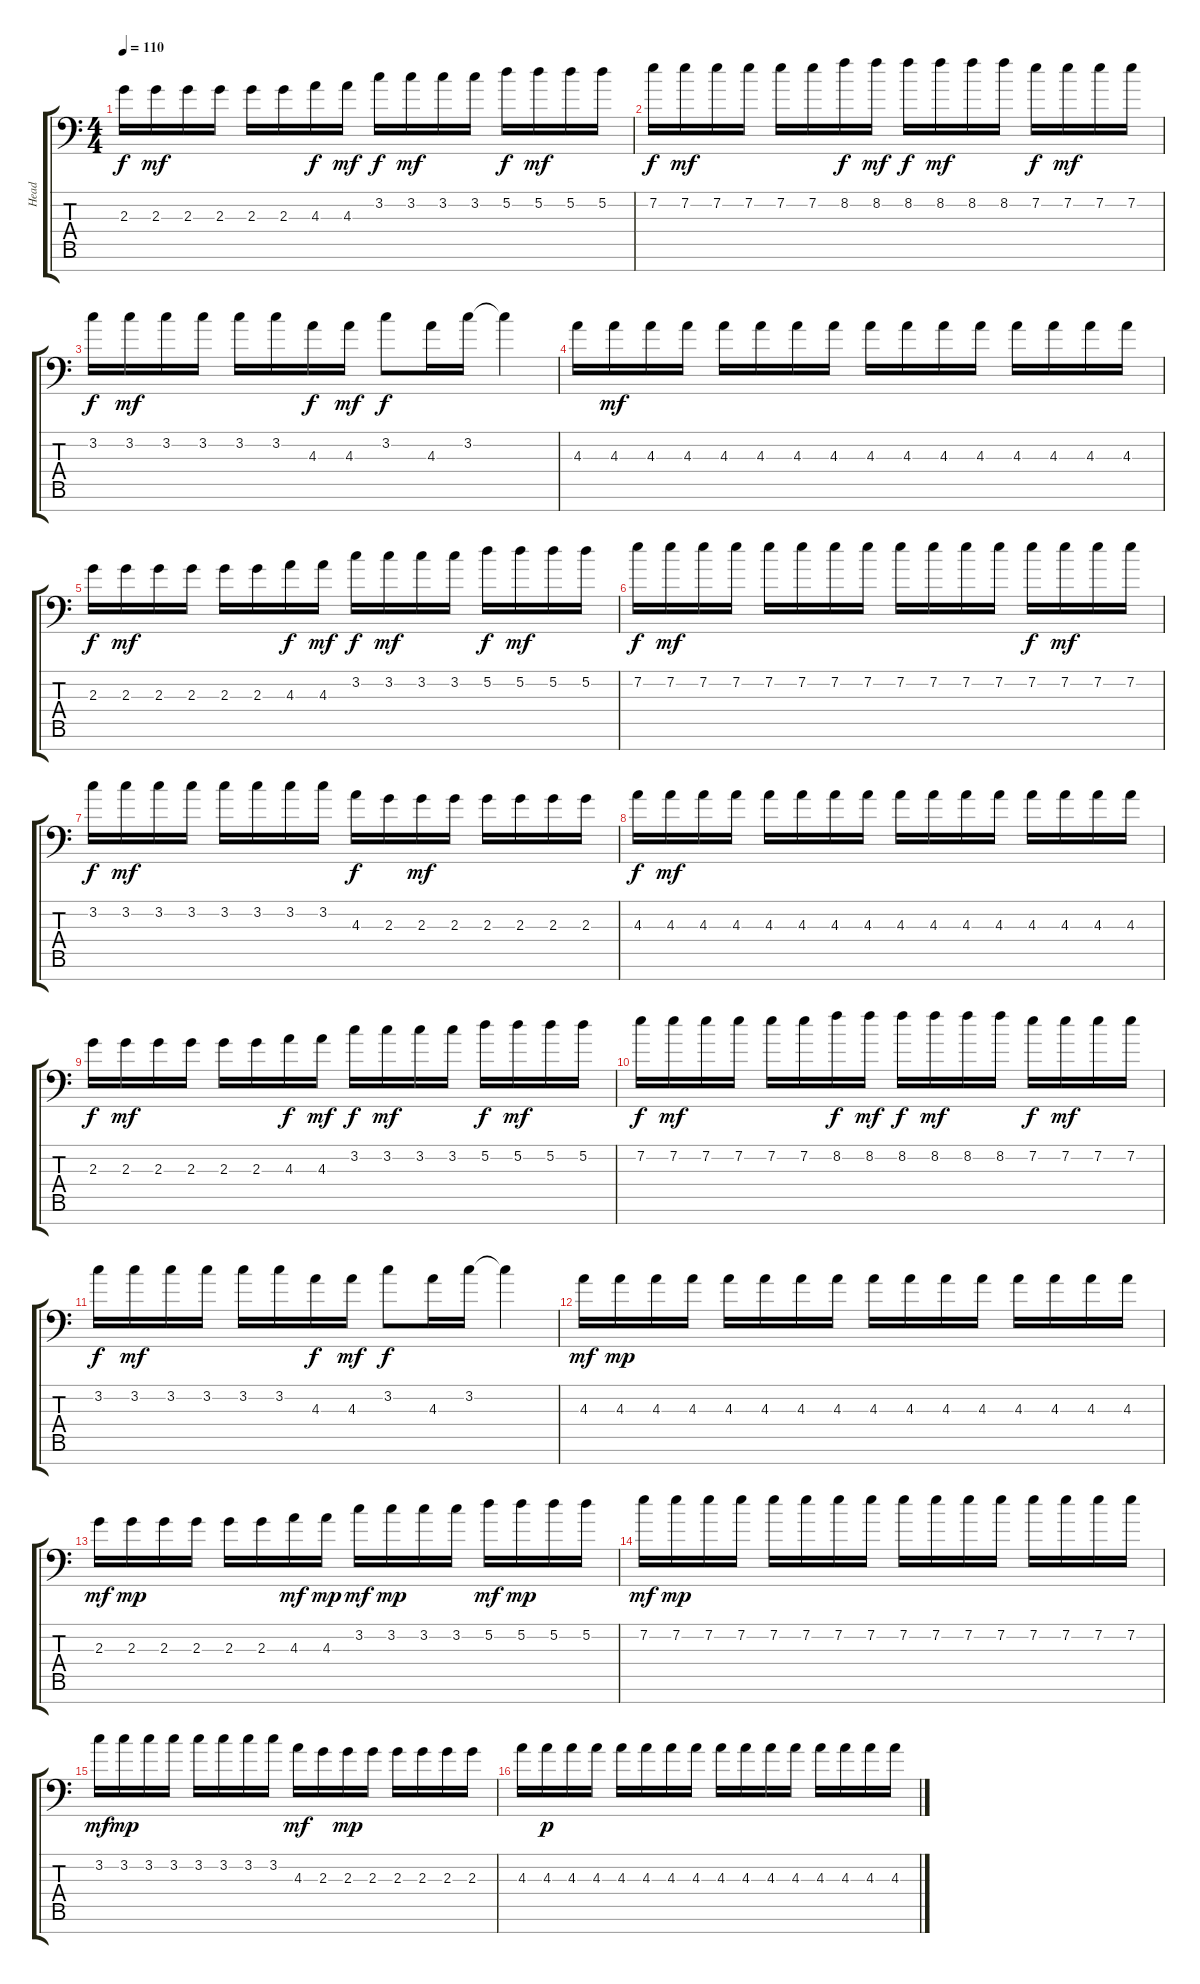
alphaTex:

\track ("Head" "Head") {instrument overdrivenguitar}
\staff {score tabs}
\tuning (D4 A3 F3 C3 G2 D2 A1) {hide}
\ts (4 4)
\tempo 110
\clef f4
\ks c
2.3.16{dy f instrument distortionguitar} 2.3.16{dy mf} 2.3.16 2.3.16 2.3.16 2.3.16 4.3.16{dy f} 4.3.16{dy mf} 3.2.16{dy f} 3.2.16{dy mf} 3.2.16 3.2.16 5.2.16{dy f} 5.2.16{dy mf} 5.2.16 5.2.16 |
7.2.16{dy f instrument distortionguitar} 7.2.16{dy mf} 7.2.16 7.2.16 7.2.16 7.2.16 8.2.16{dy f} 8.2.16{dy mf} 8.2.16{dy f} 8.2.16{dy mf} 8.2.16 8.2.16 7.2.16{dy f} 7.2.16{dy mf} 7.2.16 7.2.16 |
3.2.16{dy f instrument distortionguitar} 3.2.16{dy mf} 3.2.16 3.2.16 3.2.16 3.2.16 4.3.16{dy f} 4.3.16{dy mf} 3.2.8{dy f} 4.3.16 3.2.16 3.2{t}.4 |
4.3.16{instrument distortionguitar} 4.3.16{dy mf} 4.3.16 4.3.16 4.3.16 4.3.16 4.3.16 4.3.16 4.3.16 4.3.16 4.3.16 4.3.16 4.3.16 4.3.16 4.3.16 4.3.16 |
2.3.16{dy f instrument distortionguitar} 2.3.16{dy mf} 2.3.16 2.3.16 2.3.16 2.3.16 4.3.16{dy f} 4.3.16{dy mf} 3.2.16{dy f} 3.2.16{dy mf} 3.2.16 3.2.16 5.2.16{dy f} 5.2.16{dy mf} 5.2.16 5.2.16 |
7.2.16{dy f instrument distortionguitar} 7.2.16{dy mf} 7.2.16 7.2.16 7.2.16 7.2.16 7.2.16 7.2.16 7.2.16 7.2.16 7.2.16 7.2.16 7.2.16{dy f} 7.2.16{dy mf} 7.2.16 7.2.16 |
3.2.16{dy f instrument distortionguitar} 3.2.16{dy mf} 3.2.16 3.2.16 3.2.16 3.2.16 3.2.16 3.2.16 4.3.16{dy f} 2.3.16 2.3.16{dy mf} 2.3.16 2.3.16 2.3.16 2.3.16 2.3.16 |
4.3.16{dy f instrument distortionguitar} 4.3.16{dy mf} 4.3.16 4.3.16 4.3.16 4.3.16 4.3.16 4.3.16 4.3.16 4.3.16 4.3.16 4.3.16 4.3.16 4.3.16 4.3.16 4.3.16 |
2.3.16{dy f instrument distortionguitar} 2.3.16{dy mf} 2.3.16 2.3.16 2.3.16 2.3.16 4.3.16{dy f} 4.3.16{dy mf} 3.2.16{dy f} 3.2.16{dy mf} 3.2.16 3.2.16 5.2.16{dy f} 5.2.16{dy mf} 5.2.16 5.2.16 |
7.2.16{dy f instrument distortionguitar} 7.2.16{dy mf} 7.2.16 7.2.16 7.2.16 7.2.16 8.2.16{dy f} 8.2.16{dy mf} 8.2.16{dy f} 8.2.16{dy mf} 8.2.16 8.2.16 7.2.16{dy f} 7.2.16{dy mf} 7.2.16 7.2.16 |
3.2.16{dy f instrument distortionguitar} 3.2.16{dy mf} 3.2.16 3.2.16 3.2.16 3.2.16 4.3.16{dy f} 4.3.16{dy mf} 3.2.8{dy f} 4.3.16 3.2.16 3.2{t}.4 |
4.3.16{dy mf instrument distortionguitar} 4.3.16{dy mp} 4.3.16 4.3.16 4.3.16 4.3.16 4.3.16 4.3.16 4.3.16 4.3.16 4.3.16 4.3.16 4.3.16 4.3.16 4.3.16 4.3.16 |
2.3.16{dy mf instrument distortionguitar} 2.3.16{dy mp} 2.3.16 2.3.16 2.3.16 2.3.16 4.3.16{dy mf} 4.3.16{dy mp} 3.2.16{dy mf} 3.2.16{dy mp} 3.2.16 3.2.16 5.2.16{dy mf} 5.2.16{dy mp} 5.2.16 5.2.16 |
7.2.16{dy mf instrument distortionguitar} 7.2.16{dy mp} 7.2.16 7.2.16 7.2.16 7.2.16 7.2.16 7.2.16 7.2.16 7.2.16 7.2.16 7.2.16 7.2.16 7.2.16 7.2.16 7.2.16 |
3.2.16{dy mf instrument distortionguitar} 3.2.16{dy mp} 3.2.16 3.2.16 3.2.16 3.2.16 3.2.16 3.2.16 4.3.16{dy mf} 2.3.16 2.3.16{dy mp} 2.3.16 2.3.16 2.3.16 2.3.16 2.3.16 |
4.3.16{instrument distortionguitar} 4.3.16{dy p} 4.3.16 4.3.16 4.3.16 4.3.16 4.3.16 4.3.16 4.3.16 4.3.16 4.3.16 4.3.16 4.3.16 4.3.16 4.3.16 4.3.16
